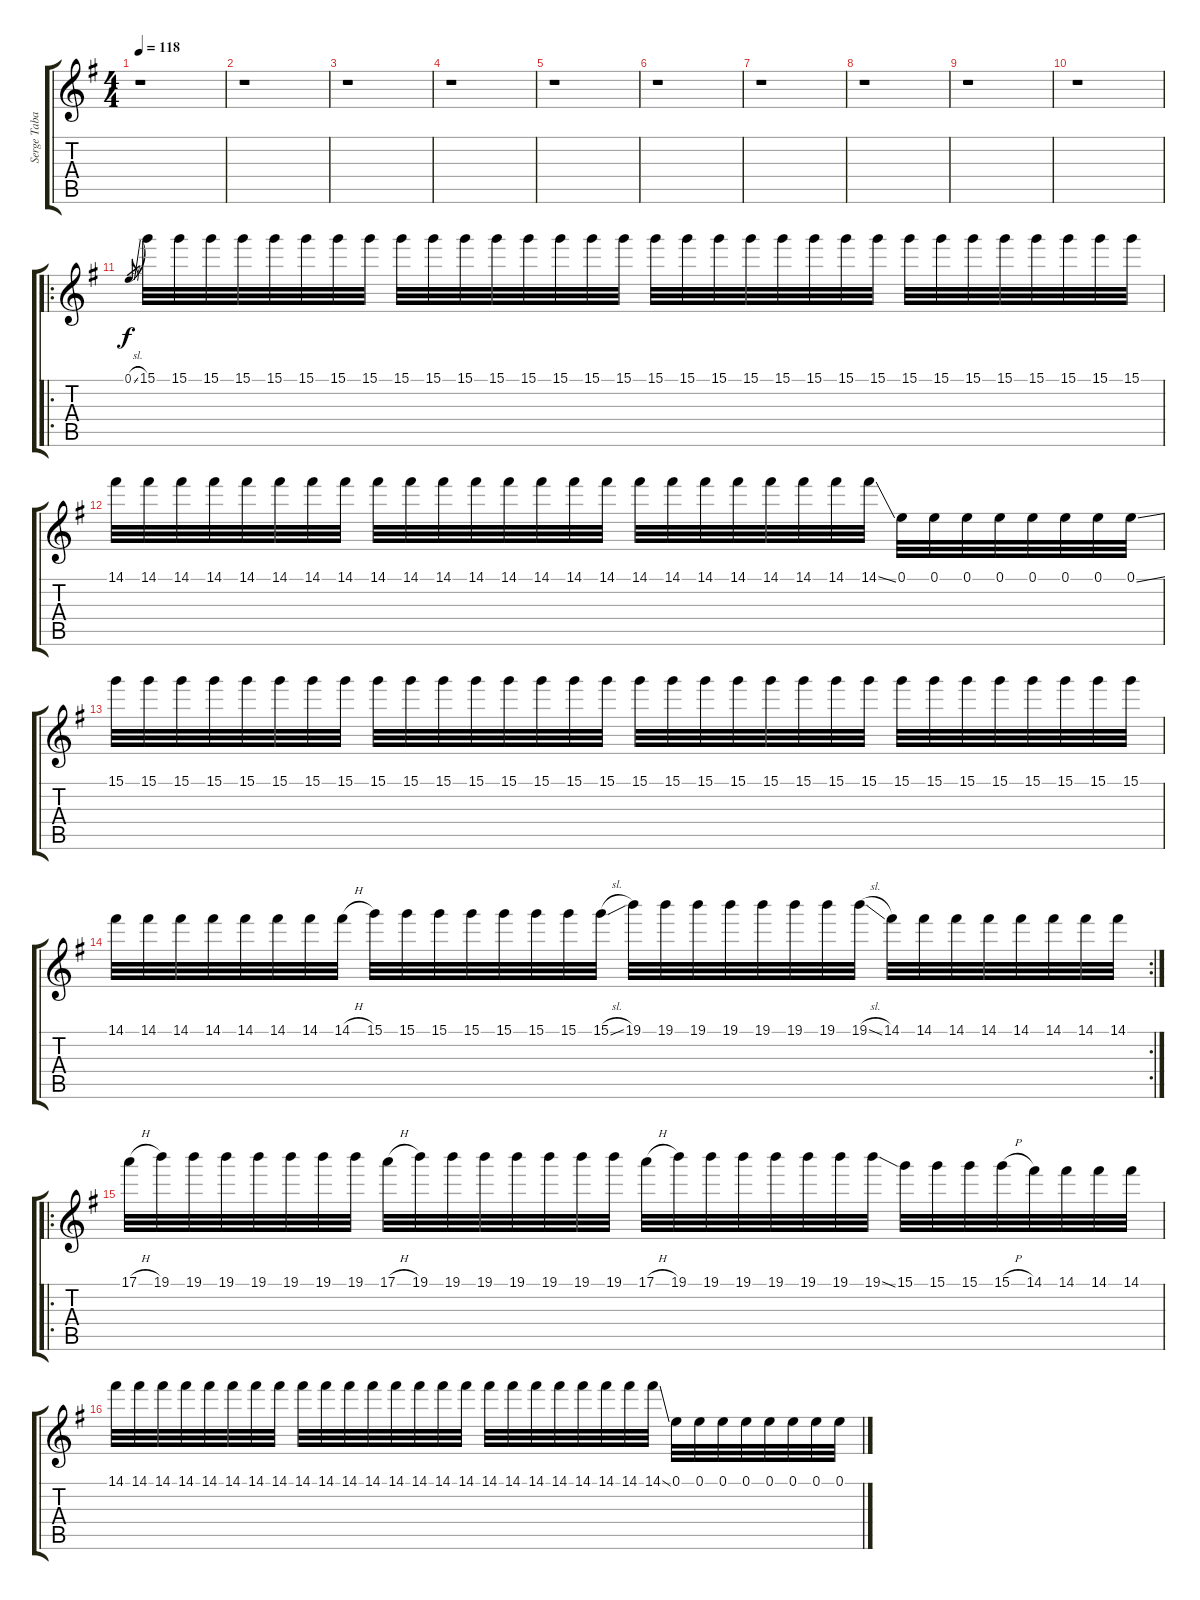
\track ("Serge Tabachnikov " "Serge Taba") {instrument distortionguitar}
\staff {score tabs}
\tuning (E4 B3 G3 D3 A2 E2) {hide}
\ts (4 4)
\tempo 118
\clef g2
\ks eminor
r.1{dy f} |
r.1 |
r.1 |
r.1 |
r.1 |
r.1 |
r.1 |
r.1 |
r.1 |
r.1 |
\ro
0.1{sl}.8{gr} 15.1.32 15.1.32 15.1.32 15.1.32 15.1.32 15.1.32 15.1.32 15.1.32 15.1.32 15.1.32 15.1.32 15.1.32 15.1.32 15.1.32 15.1.32 15.1.32 15.1.32 15.1.32 15.1.32 15.1.32 15.1.32 15.1.32 15.1.32 15.1.32 15.1.32 15.1.32 15.1.32 15.1.32 15.1.32 15.1.32 15.1.32 15.1.32 |
14.1.32 14.1.32 14.1.32 14.1.32 14.1.32 14.1.32 14.1.32 14.1.32 14.1.32 14.1.32 14.1.32 14.1.32 14.1.32 14.1.32 14.1.32 14.1.32 14.1.32 14.1.32 14.1.32 14.1.32 14.1.32 14.1.32 14.1.32 14.1{ss}.32 0.1.32 0.1.32 0.1.32 0.1.32 0.1.32 0.1.32 0.1.32 0.1{ss}.32 |
15.1.32 15.1.32 15.1.32 15.1.32 15.1.32 15.1.32 15.1.32 15.1.32 15.1.32 15.1.32 15.1.32 15.1.32 15.1.32 15.1.32 15.1.32 15.1.32 15.1.32 15.1.32 15.1.32 15.1.32 15.1.32 15.1.32 15.1.32 15.1.32 15.1.32 15.1.32 15.1.32 15.1.32 15.1.32 15.1.32 15.1.32 15.1.32 |
\rc 2
14.1.32 14.1.32 14.1.32 14.1.32 14.1.32 14.1.32 14.1.32 14.1{h}.32 15.1.32 15.1.32 15.1.32 15.1.32 15.1.32 15.1.32 15.1.32 15.1{sl}.32 19.1.32 19.1.32 19.1.32 19.1.32 19.1.32 19.1.32 19.1.32 19.1{sl}.32 14.1.32 14.1.32 14.1.32 14.1.32 14.1.32 14.1.32 14.1.32 14.1.32 |
\ro
17.1{h}.32 19.1.32 19.1.32 19.1.32 19.1.32 19.1.32 19.1.32 19.1.32 17.1{h}.32 19.1.32 19.1.32 19.1.32 19.1.32 19.1.32 19.1.32 19.1.32 17.1{h}.32 19.1.32 19.1.32 19.1.32 19.1.32 19.1.32 19.1.32 19.1{ss}.32 15.1.32 15.1.32 15.1.32 15.1{h}.32 14.1.32 14.1.32 14.1.32 14.1.32 |
14.1.32 14.1.32 14.1.32 14.1.32 14.1.32 14.1.32 14.1.32 14.1.32 14.1.32 14.1.32 14.1.32 14.1.32 14.1.32 14.1.32 14.1.32 14.1.32 14.1.32 14.1.32 14.1.32 14.1.32 14.1.32 14.1.32 14.1.32 14.1{ss}.32 0.1.32 0.1.32 0.1.32 0.1.32 0.1.32 0.1.32 0.1.32 0.1{ss}.32
